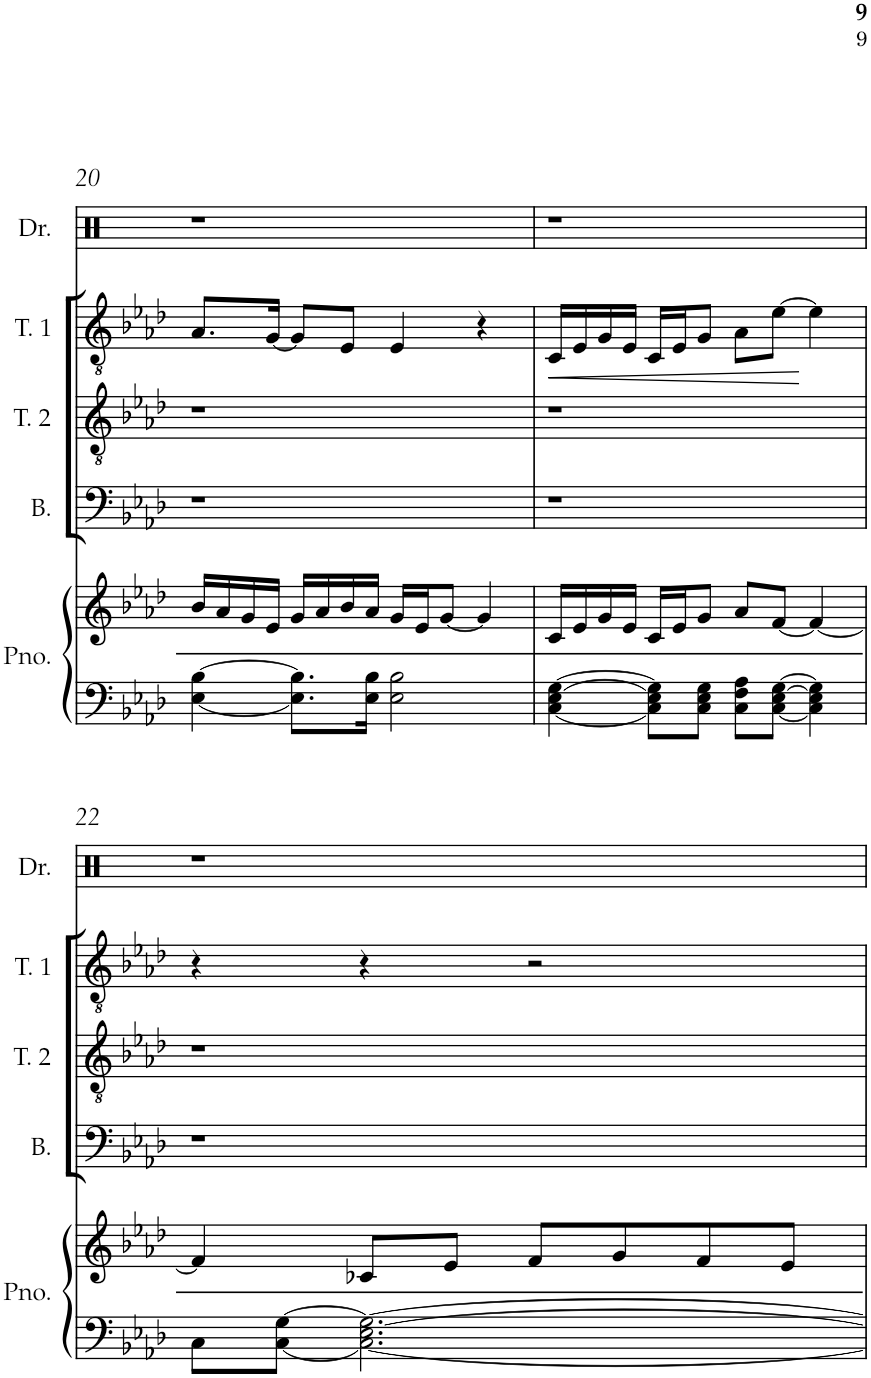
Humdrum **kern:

**kern	**kern	**kern	**kern	**kern	**dynam	**kern
*part5	*part5	*part4	*part3	*part2	*part2	*part1
*staff6	*staff5	*staff4	*staff3	*staff2	*staff2	*staff1
*I"Piano	*	*I"Bass	*I"Tenor 2	*I"Tenor 1	*	*I"Drum Set
*I'Pno.	*	*I'B.	*I'T. 2	*I'T. 1	*	*I'Dr.
!!LO:PB:g=z
*clefF4	*clefG2	*clefF4	*clefGv2	*clefGv2	*	*clefX
*k[b-e-a-d-]	*k[b-e-a-d-]	*k[b-e-a-d-]	*k[b-e-a-d-]	*k[b-e-a-d-]	*	*k[]
*M4/4	*M4/4	*M4/4	*M4/4	*M4/4	*	*M4/4
=20	=20	=20	=20	=20	=20	=20
[<4E-\ [>4B-\	16b-/LL	1r	1r	8.A-/L	.	1r
.	16a-/	.	.	.	.	.
.	16g/	.	.	.	.	.
.	16e-/JJ	.	.	[<16G/Jk	.	.
8.E-\] 8.B-\]L	16g/LL	.	.	8G/L]	.	.
.	16a-/	.	.	.	.	.
.	16b-/	.	.	8E-/J	.	.
16E-\ 16B-\Jk	16a-/JJ	.	.	.	.	.
2E-\ 2B-\	16g/LL	.	.	4E-/	.	.
.	16e-/J	.	.	.	.	.
.	[<8g/J	.	.	.	.	.
.	4g/]	.	.	4r	.	.
=21	=21	=21	=21	=21	=21	=21
!	!	!	!	!	!LO:HP:b	!
[<4C\ [>4E-\ [>4G\	16c/LL	1r	1r	16C/LL	<	1r
.	16e-/	.	.	16E-/	.	.
.	16g/	.	.	16G/	.	.
.	16e-/JJ	.	.	16E-/JJ	.	.
8C\] 8E-\] 8G\]L	16c/LL	.	.	16C/LL	.	.
.	16e-/J	.	.	16E-/J	.	.
8C\ 8E-\ 8G\J	8g/J	.	.	8G/J	.	.
8C\ 8F\ 8A-\L	8a-/L	.	.	8A-\L	.	.
[<8C\ [>8E-\ [>8G\J	[<8f/J	.	.	[>8e-\J	.	.
4C\] 4E-\] 4G\]	4f/_	.	.	4e-\]	[	.
!!LO:LB:g=z
=22	=22	=22	=22	=22	=22	=22
8C\L	4f/]	1r	1r	4r	.	1r
[<8C\ [>8G\J	.	.	.	.	.	.
2.C\_ [>2.E-\ 2.G\_	8c-X/L	.	.	4r	.	.
.	8e-/J	.	.	.	.	.
.	8f/L	.	.	2r	.	.
.	8g/	.	.	.	.	.
.	8f/	.	.	.	.	.
.	8e-/J	.	.	.	.	.
=	=	=	=	=	=	=
*-	*-	*-	*-	*-	*-	*-
